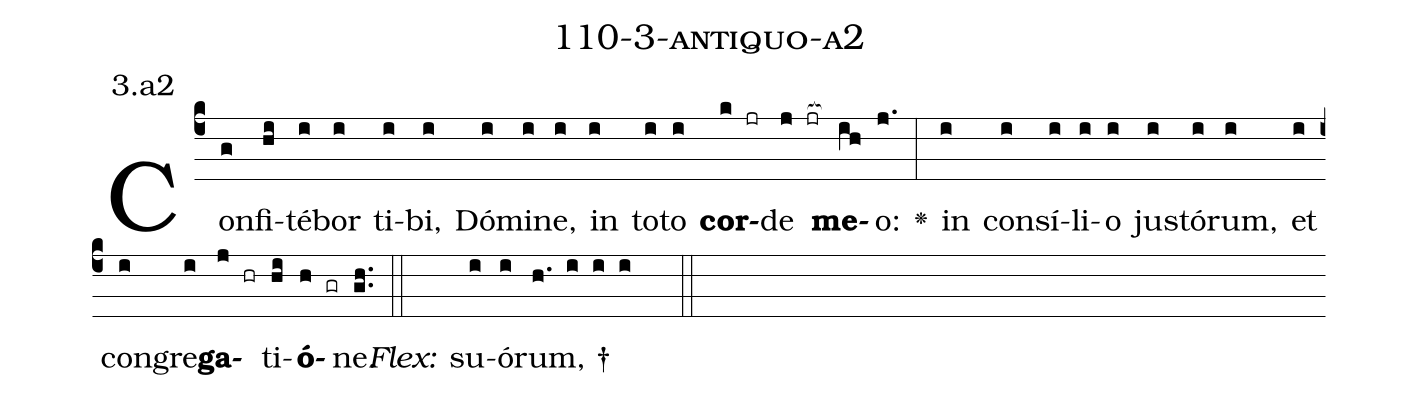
name: 110-3-antiquo-a2;
annotation: 3.a2;
%%
(c4)Con(g)fi(hi)té(i)bor(i) ti(i)bi,(i) Dó(i)mi(i)ne,(i) in(i) to(i)to(i) <b>cor</b>(k jr)de(j jr[ocb:1{]) <b>me</b>(ih[ocb:0}])o:(j.) <v>\greheightstar</v>(:) in(i) con(i)sí(i)li(i)o(i) jus(i)tó(i)rum,(i) et(i) con(i)gre(i)<b>ga</b>(j hr)ti(hi)<b>ó</b>(h gr)ne.(gh..) (::)
<i>Flex:</i>()  su(i)ó(i)rum, †(h. i i i  ::)

%E(i) u(i) o(j) u(hi) a(h) e.(gh..) (::)
